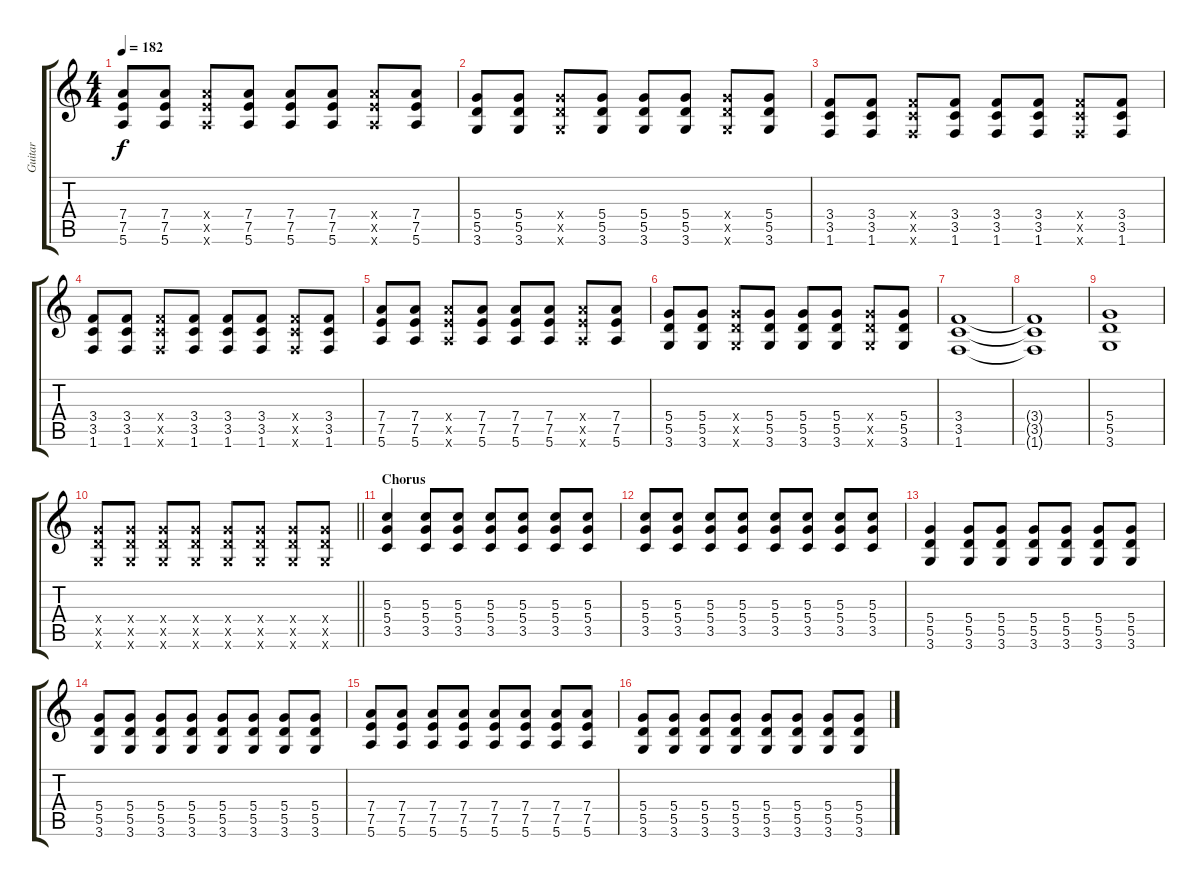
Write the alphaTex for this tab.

\track ("Guitar" "Guitar") {instrument distortionguitar}
\staff {score tabs}
\tuning (E4 B3 G3 D3 A2 E2) {hide}
\ts (4 4)
\tempo 182
\clef g2
\ks c
(7.4 7.5 5.6).8{dy f} (7.4 7.5 5.6).8 (7.4{x} 7.5{x} 5.6{x}).8 (7.4 7.5 5.6).8 (7.4 7.5 5.6).8 (7.4 7.5 5.6).8 (7.4{x} 7.5{x} 5.6{x}).8 (7.4 7.5 5.6).8 |
(5.4 5.5 3.6).8 (5.4 5.5 3.6).8 (5.4{x} 5.5{x} 3.6{x}).8 (5.4 5.5 3.6).8 (5.4 5.5 3.6).8 (5.4 5.5 3.6).8 (5.4{x} 5.5{x} 3.6{x}).8 (5.4 5.5 3.6).8 |
(3.4 3.5 1.6).8 (3.4 3.5 1.6).8 (3.4{x} 3.5{x} 1.6{x}).8 (3.4 3.5 1.6).8 (3.4 3.5 1.6).8 (3.4 3.5 1.6).8 (3.4{x} 3.5{x} 1.6{x}).8 (3.4 3.5 1.6).8 |
(3.4 3.5 1.6).8 (3.4 3.5 1.6).8 (3.4{x} 3.5{x} 1.6{x}).8 (3.4 3.5 1.6).8 (3.4 3.5 1.6).8 (3.4 3.5 1.6).8 (3.4{x} 3.5{x} 1.6{x}).8 (3.4 3.5 1.6).8 |
(7.4 7.5 5.6).8 (7.4 7.5 5.6).8 (7.4{x} 7.5{x} 5.6{x}).8 (7.4 7.5 5.6).8 (7.4 7.5 5.6).8 (7.4 7.5 5.6).8 (7.4{x} 7.5{x} 5.6{x}).8 (7.4 7.5 5.6).8 |
(5.4 5.5 3.6).8 (5.4 5.5 3.6).8 (5.4{x} 5.5{x} 3.6{x}).8 (5.4 5.5 3.6).8 (5.4 5.5 3.6).8 (5.4 5.5 3.6).8 (5.4{x} 5.5{x} 3.6{x}).8 (5.4 5.5 3.6).8 |
(3.4 3.5 1.6).1 |
(3.4{t} 3.5{t} 1.6{t}).1 |
(5.4 5.5 3.6).1 |
\barLineRight lightlight
(5.4{x} 5.5{x} 3.6{x}).8 (5.4{x} 5.5{x} 3.6{x}).8 (5.4{x} 5.5{x} 3.6{x}).8 (5.4{x} 5.5{x} 3.6{x}).8 (5.4{x} 5.5{x} 3.6{x}).8 (5.4{x} 5.5{x} 3.6{x}).8 (5.4{x} 5.5{x} 3.6{x}).8 (5.4{x} 5.5{x} 3.6{x}).8 |
\section ("" "Chorus")
(5.3 5.4 3.5).4 (5.3 5.4 3.5).8 (5.3 5.4 3.5).8 (5.3 5.4 3.5).8 (5.3 5.4 3.5).8 (5.3 5.4 3.5).8 (5.3 5.4 3.5).8 |
(5.3 5.4 3.5).8 (5.3 5.4 3.5).8 (5.3 5.4 3.5).8 (5.3 5.4 3.5).8 (5.3 5.4 3.5).8 (5.3 5.4 3.5).8 (5.3 5.4 3.5).8 (5.3 5.4 3.5).8 |
(5.4 5.5 3.6).4 (5.4 5.5 3.6).8 (5.4 5.5 3.6).8 (5.4 5.5 3.6).8 (5.4 5.5 3.6).8 (5.4 5.5 3.6).8 (5.4 5.5 3.6).8 |
(5.4 5.5 3.6).8 (5.4 5.5 3.6).8 (5.4 5.5 3.6).8 (5.4 5.5 3.6).8 (5.4 5.5 3.6).8 (5.4 5.5 3.6).8 (5.4 5.5 3.6).8 (5.4 5.5 3.6).8 |
(7.4 7.5 5.6).8 (7.4 7.5 5.6).8 (7.4 7.5 5.6).8 (7.4 7.5 5.6).8 (7.4 7.5 5.6).8 (7.4 7.5 5.6).8 (7.4 7.5 5.6).8 (7.4 7.5 5.6).8 |
(5.4 5.5 3.6).8 (5.4 5.5 3.6).8 (5.4 5.5 3.6).8 (5.4 5.5 3.6).8 (5.4 5.5 3.6).8 (5.4 5.5 3.6).8 (5.4 5.5 3.6).8 (5.4 5.5 3.6).8
